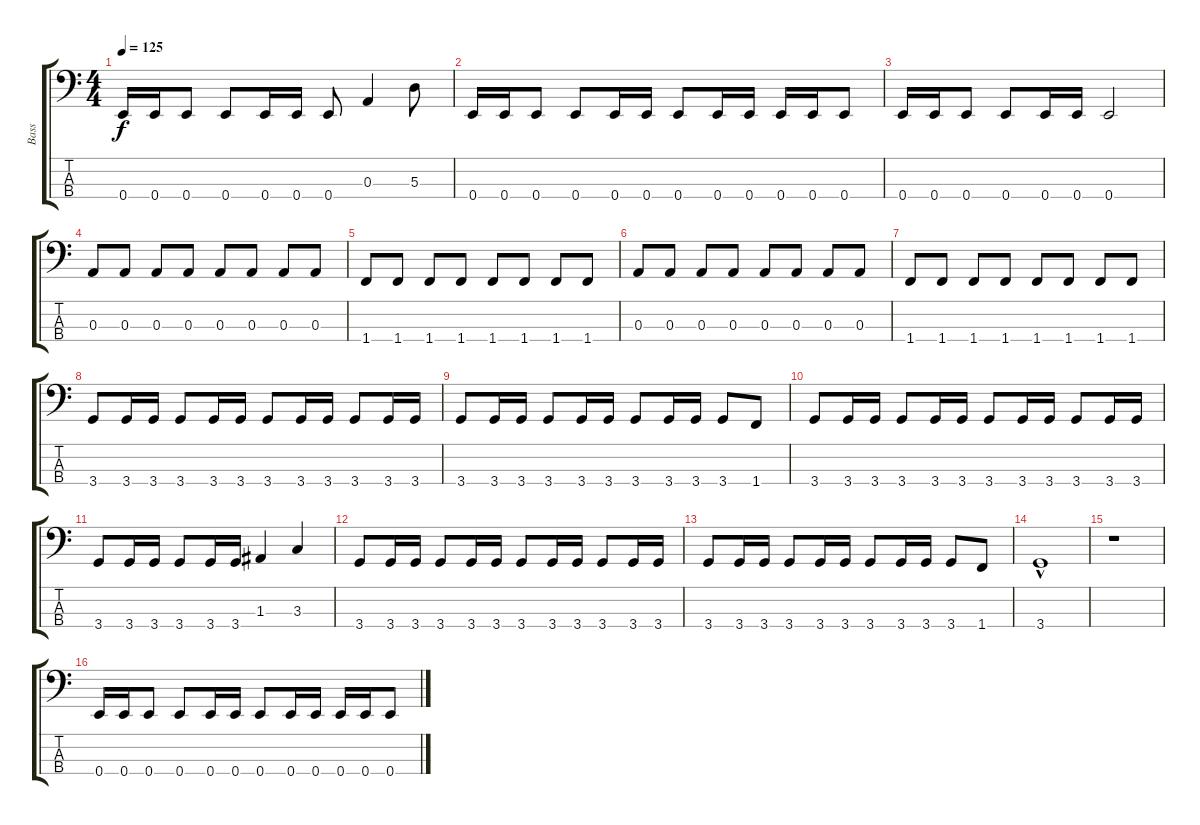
\track ("Bass" "Bass") {instrument electricbasspick}
\staff {score tabs}
\tuning (G2 D2 A1 E1) {hide}
\ts (4 4)
\tempo 125
\clef f4
\ks c
0.4.16{dy f} 0.4.16 0.4.8 0.4.8 0.4.16 0.4.16 0.4.8 0.3.4 5.3.8 |
0.4.16 0.4.16 0.4.8 0.4.8 0.4.16 0.4.16 0.4.8 0.4.16 0.4.16 0.4.16 0.4.16 0.4.8 |
0.4.16 0.4.16 0.4.8 0.4.8 0.4.16 0.4.16 0.4.2 |
0.3.8 0.3.8 0.3.8 0.3.8 0.3.8 0.3.8 0.3.8 0.3.8 |
1.4.8 1.4.8 1.4.8 1.4.8 1.4.8 1.4.8 1.4.8 1.4.8 |
0.3.8 0.3.8 0.3.8 0.3.8 0.3.8 0.3.8 0.3.8 0.3.8 |
1.4.8 1.4.8 1.4.8 1.4.8 1.4.8 1.4.8 1.4.8 1.4.8 |
3.4.8 3.4.16 3.4.16 3.4.8 3.4.16 3.4.16 3.4.8 3.4.16 3.4.16 3.4.8 3.4.16 3.4.16 |
3.4.8 3.4.16 3.4.16 3.4.8 3.4.16 3.4.16 3.4.8 3.4.16 3.4.16 3.4.8 1.4.8 |
3.4.8 3.4.16 3.4.16 3.4.8 3.4.16 3.4.16 3.4.8 3.4.16 3.4.16 3.4.8 3.4.16 3.4.16 |
3.4.8 3.4.16 3.4.16 3.4.8 3.4.16 3.4.16 1.3.4 3.3.4 |
3.4.8 3.4.16 3.4.16 3.4.8 3.4.16 3.4.16 3.4.8 3.4.16 3.4.16 3.4.8 3.4.16 3.4.16 |
3.4.8 3.4.16 3.4.16 3.4.8 3.4.16 3.4.16 3.4.8 3.4.16 3.4.16 3.4.8 1.4.8 |
3.4{hac}.1 |
r.1 |
0.4.16 0.4.16 0.4.8 0.4.8 0.4.16 0.4.16 0.4.8 0.4.16 0.4.16 0.4.16 0.4.16 0.4.8
